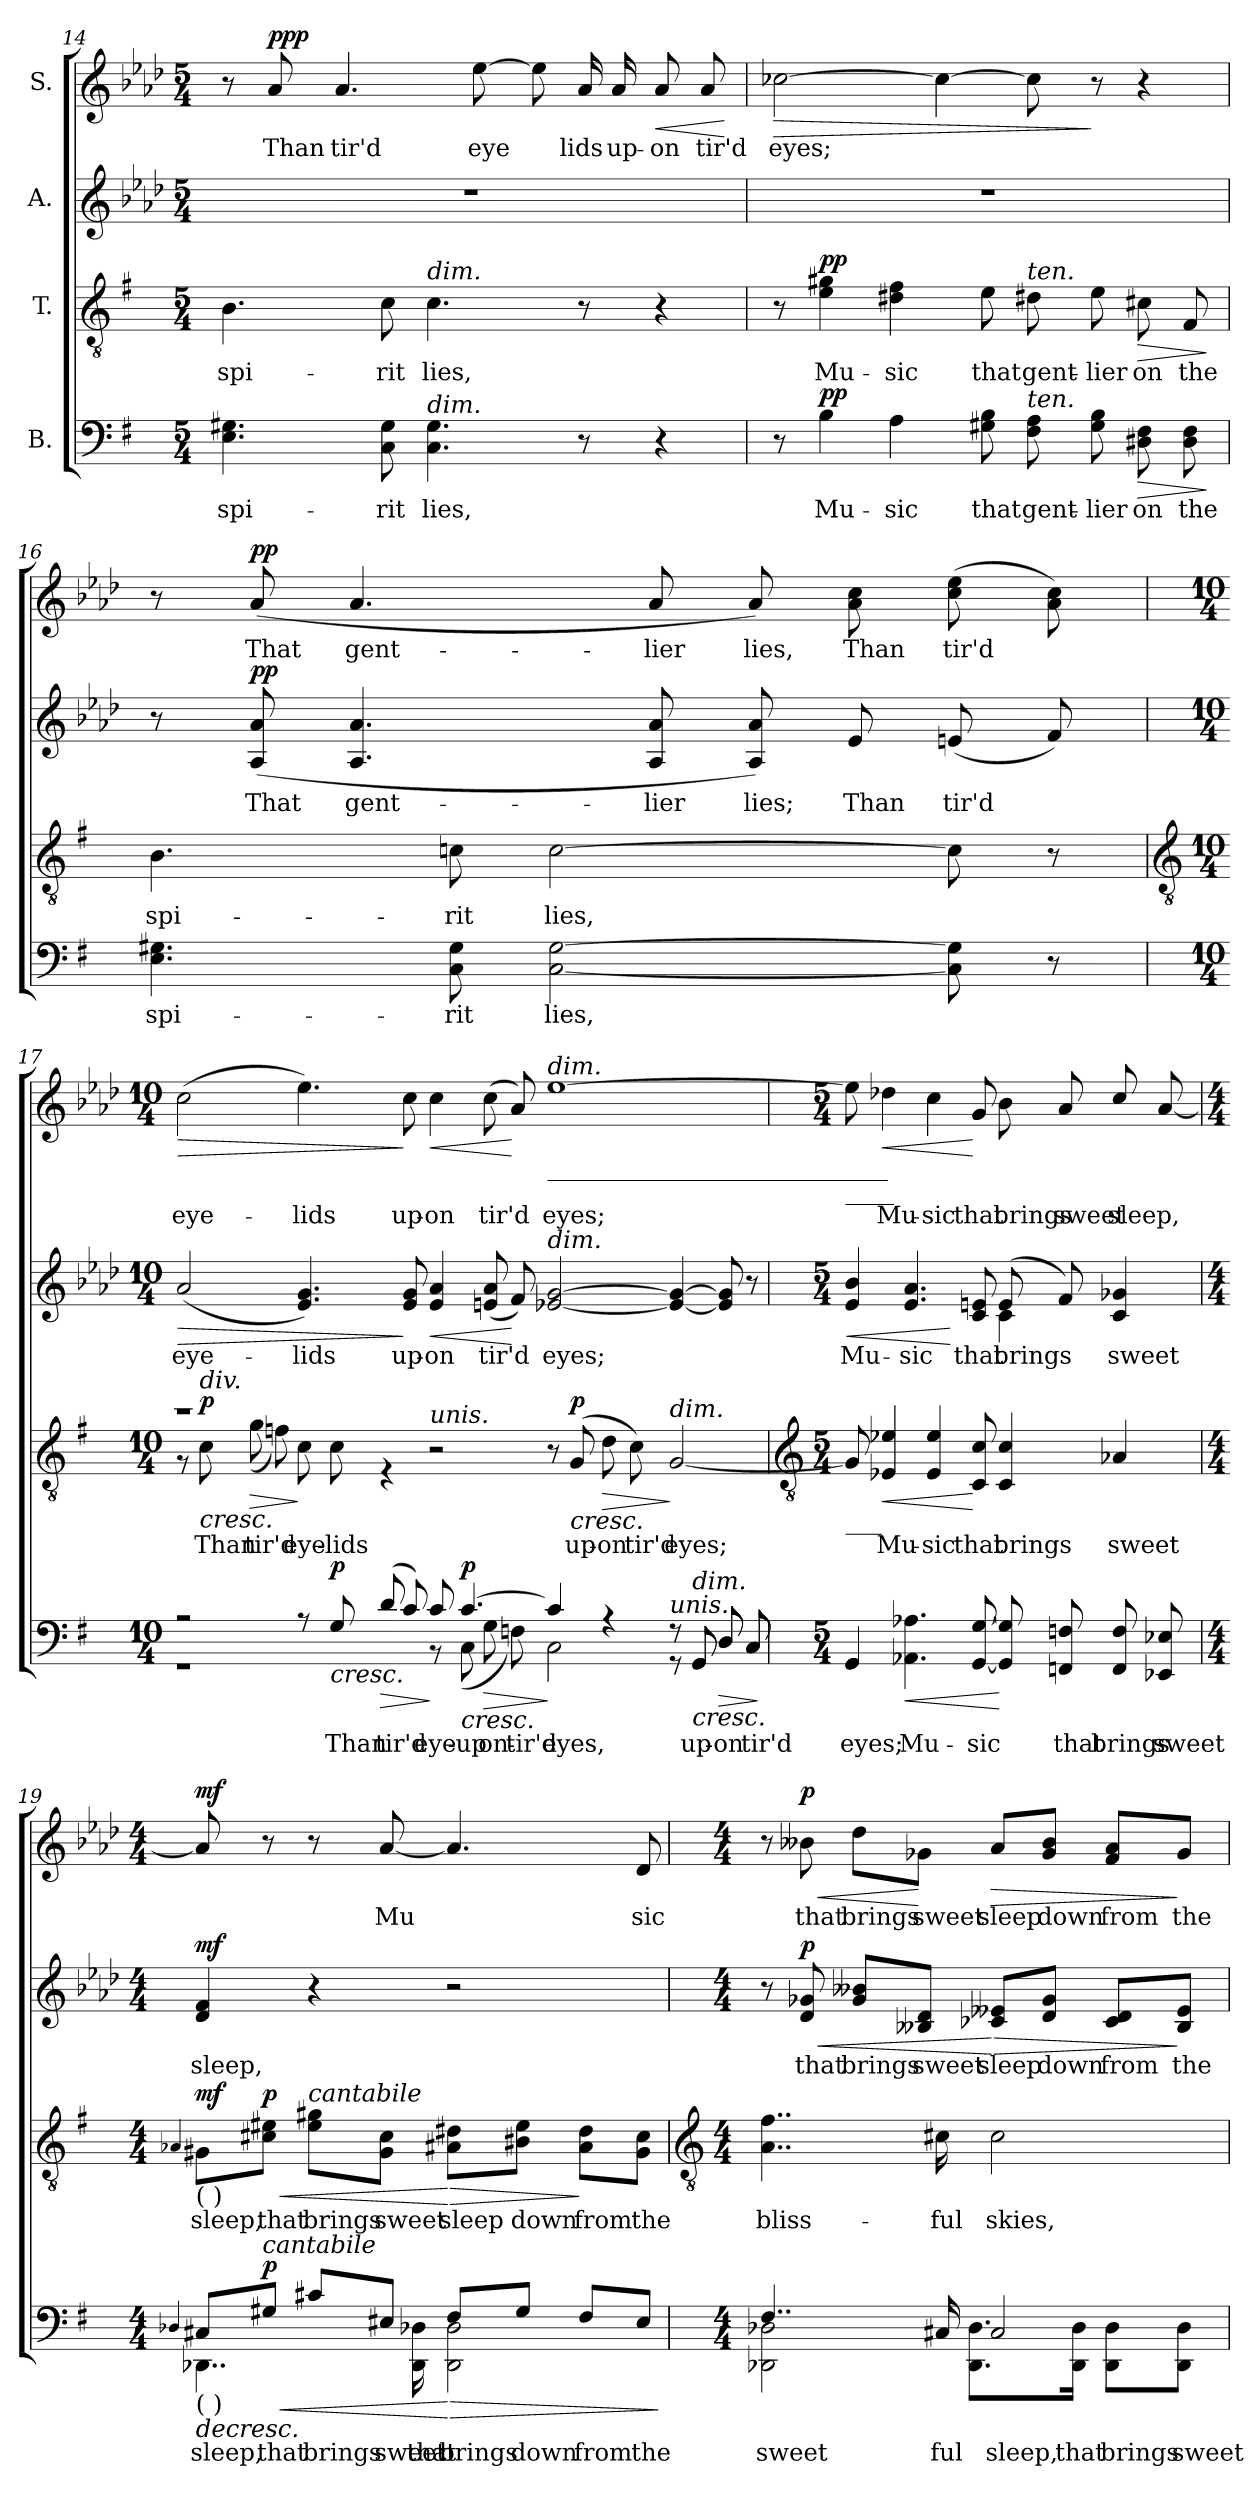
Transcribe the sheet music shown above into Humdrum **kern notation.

**kern	**text	**dynam	**kern	**text	**dynam	**kern	**text	**dynam	**kern	**text	**dynam
*part4	*part4	*part4	*part3	*part3	*part3	*part2	*part2	*part2	*part1	*part1	*part1
*staff4	*staff4	*staff4	*staff3	*staff3	*staff3	*staff2	*staff2	*staff2	*staff1	*staff1	*staff1
*I"B.	*	*	*I"T.	*	*	*I"A.	*	*	*I"S.	*	*
!!LO:LB:g=z
*clefF4	*	*	*clefGv2	*	*	*clefG2	*	*	*clefG2	*	*
*k[f#]	*	*	*k[f#]	*	*	*k[b-e-a-d-]	*	*	*k[b-e-a-d-]	*	*
*G:	*	*	*G:	*	*	*A-:	*	*	*A-:	*	*
*M5/4	*	*	*M5/4	*	*	*M5/4	*	*	*M5/4	*	*
=14	=14	=14	=14	=14	=14	=14	=14	=14	=14	=14	=14
!	!LO:LY:b	!	!	!LO:LY:b	!	!LO:N:vis=1	!	!	!	!	!
4.E 4.G#X	spi-	.	4.B	spi-	.	4%5r	.	.	8r	.	.
!	!	!	!	!	!	!	!	!	!	!LO:LY:b	!LO:DY:a
.	.	.	.	.	.	.	.	.	8a-	Than	ppp
!	!	!	!	!	!	!	!	!	!	!LO:LY:b	!
.	.	.	.	.	.	.	.	.	4.a-	tir'd	.
!	!LO:LY:b	!	!	!LO:LY:b	!	!	!	!	!	!	!
8C 8G#	-rit	.	8c	-rit	.	.	.	.	.	.	.
!	!	!	!LO:TX:a:i:t=dim.	!	!	!	!	!	!	!	!
!LO:TX:a:i:t=dim.	!	!	!	!	!	!	!	!	!	!	!
!	!LO:LY:b	!	!	!LO:LY:b	!	!	!	!	!	!	!
4.C 4.G#	lies,	.	4.c	lies,	.	.	.	.	.	.	.
!	!	!	!	!	!	!	!	!	!	!LO:LY:b	!
.	.	.	.	.	.	.	.	.	[8ee-	eye	.
.	.	.	.	.	.	.	.	.	8ee-]	.	.
!	!	!	!	!	!	!	!	!	!	!LO:LY:b	!
8r	.	.	8r	.	.	.	.	.	16a-	lids	.
!	!	!	!	!	!	!	!	!	!	!LO:LY:b	!
.	.	.	.	.	.	.	.	.	16a-	up-	.
!	!	!	!	!	!	!	!	!	!	!LO:LY:b	!LO:HP:b
4r	.	.	4r	.	.	.	.	.	8a-	-on	<
!	!	!	!	!	!	!	!	!	!	!LO:LY:b	!
.	.	.	.	.	.	.	.	.	8a-	tir'd	.
.	.	.	.	.	.	.	.	.	.	.	[
=15	=15	=15	=15	=15	=15	=15	=15	=15	=15	=15	=15
!	!	!	!	!	!	!LO:N:vis=1	!	!	!	!LO:LY:b	!LO:HP:b
8r	.	.	8r	.	.	4%5r	.	.	[2cc-X	eyes;	>
!	!LO:LY:b	!LO:DY:a	!	!LO:LY:b	!LO:DY:a	!	!	!	!	!	!
4B	Mu-	pp	4e 4g#X	Mu-	pp	.	.	.	.	.	.
!	!LO:LY:b	!	!	!LO:LY:b	!	!	!	!	!	!	!
4A	-sic	.	4d#X 4f#	-sic	.	.	.	.	.	.	.
.	.	.	.	.	.	.	.	.	4cc-_	.	.
!	!LO:LY:b	!	!	!LO:LY:b	!	!	!	!	!	!	!
8G#X 8B	that	.	8e	that	.	.	.	.	.	.	.
!	!	!	!LO:TX:a:i:t=ten.	!	!	!	!	!	!	!	!
!LO:TX:a:i:t=ten.	!	!	!	!	!	!	!	!	!	!	!
!	!LO:LY:b	!	!	!LO:LY:b	!	!	!	!	!	!	!
8F# 8A	gent-	.	8d#X	gent-	.	.	.	.	8cc-]	.	.
!	!LO:LY:b	!	!	!LO:LY:b	!	!	!	!	!	!	!
8G# 8B	-lier	.	8e	-lier	.	.	.	.	8r	.	]
!	!LO:LY:b	!LO:HP:b	!	!LO:LY:b	!LO:HP:b	!	!	!	!	!	!
8D#X 8F#	on	>	8c#X	on	>	.	.	.	4r	.	.
!	!LO:LY:b	!	!	!LO:LY:b	!	!	!	!	!	!	!
8D# 8F#	the	.	8F#	the	.	.	.	.	.	.	.
.	.	]	.	.	]	.	.	.	.	.	.
=16	=16	=16	=16	=16	=16	=16	=16	=16	=16	=16	=16
!	!LO:LY:b	!	!	!LO:LY:b	!	!	!	!	!	!	!
4.E 4.G#X	spi-	.	4.B	spi-	.	8r	.	.	8r	.	.
!	!	!	!	!	!	!	!LO:LY:b	!LO:DY:a	!	!LO:LY:b	!LO:DY:a
.	.	.	.	.	.	(>8A- 8a-	That	pp	(>8a-	That	pp
!	!	!	!	!	!	!	!LO:LY:b	!	!	!LO:LY:b	!
.	.	.	.	.	.	4.A- 4.a-	gent-	.	4.a-	gent-	.
!	!LO:LY:b	!	!	!LO:LY:b	!	!	!	!	!	!	!
8C 8G#	-rit	.	8cn	-rit	.	.	.	.	.	.	.
!	!LO:LY:b	!	!	!LO:LY:b	!	!	!	!	!	!	!
[2C [2G#	lies,	.	[2c	lies,	.	.	.	.	.	.	.
!	!	!	!	!	!	!	!LO:LY:b	!	!	!LO:LY:b	!
.	.	.	.	.	.	8A- 8a-	-lier	.	8a-	-lier	.
!	!	!	!	!	!	!	!LO:LY:b	!	!	!LO:LY:b	!
.	.	.	.	.	.	8A- 8a-)	lies;	.	8a-)	lies,	.
!	!	!	!	!	!	!	!LO:LY:b	!	!	!LO:LY:b	!
.	.	.	.	.	.	8e-	Than	.	8a- 8cc	Than	.
!	!	!	!	!	!	!	!LO:LY:b	!	!	!LO:LY:b	!
8C] 8G#]	.	.	8c]	.	.	(<8en	tir'd	.	(>8cc 8ee-	tir'd	.
8r	.	.	8r	.	.	8f)	.	.	8a- 8cc)	.	.
!!LO:LB:g=z
=17	=17	=17	=17	=17	=17	=17	=17	=17	=17	=17	=17
*	*	*	*clefGv2	*	*	*	*	*	*	*	*
*M10/4	*	*	*M10/4	*	*	*M10/4	*	*	*M10/4	*	*
*^	*	*	*^	*	*	*	*	*	*	*	*
!	!	!	!	!	!	!	!	!	!LO:LY:b	!LO:HP:b	!	!LO:LY:b	!LO:HP:b
2r	1r	.	.	1r	8r	.	.	(<2a-	eye-	>	(>2cc	eye-	>
!	!	!	!	!	!LO:TX:a:i:t=div.	!	!	!	!	!	!	!	!
!	!	!	!	!	!	!LO:LY:a	!LO:HP:b	!	!	!	!	!	!
!	!	!	!	!	!	!	!LO:DY:n=1:a	!	!	!	!	!	!
.	.	.	.	.	8c\	Than	< p	.	.	.	.	.	.
!	!	!	!	!	!	!LO:LY:a	!LO:HP:b	!	!	!	!	!	!
.	.	.	.	.	(>8g\	tir'd	>	.	.	.	.	.	.
.	.	.	.	.	8fn\)	.	[	.	.	.	.	.	.
!	!	!	!	!	!	!LO:LY:a	!	!	!LO:LY:b	!	!	!LO:LY:b	!
8r	.	.	.	.	8c\	eye-	]	4.e- 4.g)	-lids	.	4.ee-)	-lids	.
!	!	!LO:LY:a	!LO:HP:b	!	!	!LO:LY:a	!	!	!	!	!	!	!
!	!	!	!LO:DY:n=1:a	!	!	!	!	!	!	!	!	!	!
8G/	.	Than	< p	.	8c\	-lids	.	.	.	.	.	.	.
!	!	!LO:LY:a	!LO:HP:b	!	!	!	!	!	!	!	!	!	!
(>8d/	.	tir'd	>	.	4r	.	.	.	.	.	.	.	.
!	!	!	!	!	!	!	!	!	!LO:LY:b	!	!	!LO:LY:b	!
8c/)	.	.	[	.	.	.	.	8e- 8g	up-	]	8cc	up-	]
!	!	!	!	!LO:TX:a:i:t=unis.	!	!	!	!	!	!	!	!	!
!	!	!LO:LY:a	!	!	!	!	!	!	!LO:LY:b	!LO:HP:b	!	!LO:LY:b	!LO:HP:b
8c/	8r	eye-	]	2r	1.ryy	.	.	4e- 4a-	-on	<	4cc	-on	<
!	!	!LO:LY:a	!	!	!	!	!	!	!	!	!	!	!
!	!	!LO:LY:b	!LO:HP:b	!	!	!	!	!	!	!	!	!	!
!	!	!	!LO:DY:n=2:b	!	!	!	!	!	!	!	!	!	!
[4.c/	(<8C\	up-	< p	.	.	.	.	.	.	.	.	.	.
!	!	!LO:LY:b	!LO:HP:b	!	!	!	!	!	!LO:LY:b	!	!	!LO:LY:b	!
.	8G\	-on	>	.	.	.	.	(<8en 8a-	tir'd	.	(>8cc	tir'd	.
!	!	!LO:LY:b	!	!	!	!	!	!	!	!	!	!	!
.	8Fn\)	tir'd	[	.	.	.	.	8f)	.	[	8a-)	.	[
!	!	!	!	!	!	!	!	!	!	!	!LO:TX:b:t=____________________________	!	!
!	!	!	!	!	!	!	!	!	!	!	!LO:TX:a:i:t=dim.	!	!
!	!	!	!	!	!	!	!	!LO:TX:a:i:t=dim.	!	!	!	!	!
!	!	!LO:LY:b	!	!	!	!	!	!	!LO:LY:b	!	!	!LO:LY:b	!
4c/]	2C\	eyes,	]	8r	.	.	.	[2e-X [2g	eyes;	.	[1ee-	eyes;	.
!	!	!	!	!	!	!LO:LY:b	!LO:HP:b	!	!	!	!	!	!
!	!	!	!	!	!	!	!LO:DY:n=2:a	!	!	!	!	!	!
.	.	.	.	(>8G	.	up-	< p	.	.	.	.	.	.
!	!	!	!	!	!	!LO:LY:b	!LO:HP:b	!	!	!	!	!	!
4r	.	.	.	8d	.	-on	>	.	.	.	.	.	.
!	!	!	!	!	!	!LO:LY:b	!	!	!	!	!	!	!
.	.	.	.	8c)	.	tir'd	[	.	.	.	.	.	.
!	!	!	!	!LO:TX:a:i:t=dim.	!	!	!	!	!	!	!	!	!
!LO:TX:a:i:t=unis.	!	!	!	!	!	!	!	!	!	!	!	!	!
!	!	!	!	!	!	!LO:LY:b	!	!	!	!	!	!	!
8r	8r	.	.	[2G	.	eyes;	]	4e-_ 4g_	.	.	.	.	.
!LO:TX:a:i:t=dim.	!	!	!	!	!	!	!	!	!	!	!	!	!
!	!	!LO:LY:b	!LO:HP:b	!	!	!	!	!	!	!	!	!	!
8GG/	8GG/	up-	<	.	.	.	.	.	.	.	.	.	.
!	!	!LO:LY:b	!LO:HP:b	!	!	!	!	!	!	!	!	!	!
8D/	8D/	-on	>	.	.	.	.	8e-] 8g]	.	.	.	.	.
!	!	!LO:LY:b	!	!	!	!	!	!	!	!	!	!	!
8C/	8C/	tir'd	[	.	.	.	.	8r	.	.	.	.	.
*v	*v	*	*	*	*	*	*	*	*	*	*	*	*
*	*	*	*v	*v	*	*	*	*	*	*	*	*
.	.	]	.	.	.	.	.	.	.	.	.
!!LO:LB:g=z
=18	=18	=18	=18	=18	=18	=18	=18	=18	=18	=18	=18
*	*	*	*clefGv2	*	*	*	*	*	*	*	*
*M5/4	*	*	*M5/4	*	*	*M5/4	*	*	*M5/4	*	*
*^	*	*	*	*	*	*	*	*	*	*	*
!	!	!	!	!	!	!	!	!	!	!LO:TX:b:t=____	!	!
!	!	!	!	!LO:TX:b:t=___	!	!	!	!	!	!	!	!
!	!	!LO:LY:b	!	!	!	!	!	!LO:LY:b	!LO:HP:b	!	!	!
*	*	*	*	*	*	*	*^	*	*	*	*	*
4GG	4GG/	eyes;	.	8G]	.	.	4e- 4b-	4ryy	Mu-	<	8ee-]	.	.
!	!	!	!	!	!LO:LY:b	!LO:HP:b	!	!	!	!	!	!LO:LY:b	!LO:HP:b
.	.	.	.	4E-X 4e-X	Mu-	<	.	.	.	.	4dd-X	Mu-	<
!	!	!LO:LY:b	!LO:HP:b	!	!	!	!	!	!LO:LY:b	!	!	!	!
2ryy	4.AA-X\ 4.A-X\	Mu-	<	.	.	.	4.e- 4.a-	4ryy	-sic	.	.	.	.
!	!	!	!	!	!LO:LY:b	!	!	!	!	!	!	!LO:LY:b	!
.	.	.	.	4E- 4e-	-sic	.	.	.	.	.	4cc	-sic	.
.	.	.	.	.	.	.	.	4ryy	.	[	.	.	.
!	!	!LO:LY:b	!	!	!LO:LY:b	!	!	!	!LO:LY:b	!	!	!LO:LY:b	!
.	[8GG/ [8G/	-sic	.	8C 8c	that	[	8c 8en	.	that	.	8g	that	[
!	!	!	!	!	!LO:LY:b	!	!	!	!LO:LY:b	!	!	!LO:LY:b	!
8ryy	8GG/] 8G/]	.	[	4C 4c	brings	.	(>8e	4c\	brings	.	8b-	brings	.
!	!	!LO:LY:b	!	!	!	!	!	!	!	!	!	!LO:LY:b	!
4.ryy	8FFn/ 8Fn/	that	.	.	.	.	8f)	.	.	.	8a-	sweet	.
!	!	!LO:LY:b	!	!	!LO:LY:b	!	!	!	!LO:LY:b	!	!	!LO:LY:b	!
.	8FF/ 8F/	brings	.	4A-X	sweet	.	4c 4g-X	4ryy	sweet	.	8cc/	sleep,	.
!	!	!LO:LY:b	!	!	!	!	!	!	!	!	!	!	!
.	8EE-X/ 8E-X/	sweet	.	.	.	.	.	.	.	.	[8a-/	.	.
*	*	*	*	*	*	*	*v	*v	*	*	*	*	*
=19	=19	=19	=19	=19	=19	=19	=19	=19	=19	=19	=19	=19
*M4/4	*	*	*	*M4/4	*	*	*M4/4	*	*	*M4/4	*	*
4qqD-X	.	.	.	4qqA-X	.	.	.	.	.	.	.	.
!	!	!	!	!LO:TX:b:t=(   )	!	!	!	!	!	!	!	!
!LO:TX:b:t=(   )	!	!	!	!	!	!	!	!	!	!	!	!
!	!	!LO:LY:a	!	!	!	!	!	!	!	!	!	!
!	!	!LO:LY:b	!LO:HP:b	!	!LO:LY:b	!	!	!LO:LY:b	!	!	!	!
!	!	!	!LO:DY:n=1:a	!	!	!	!	!	!	!	!	!
!	!	!	!LO:DY:n=2:b	!	!	!LO:DY:a	!	!	!LO:DY:b	!	!	!LO:DY:a
8C#X/L	4..DD-X\	sleep,	> mf mf	8G#XL	sleep,	mf	4d- 4f	sleep,	mf	8a-]	.	mf
!LO:TX:a:i:t=cantabile	!	!	!	!	!	!	!	!	!	!	!	!
!	!	!LO:LY:a	!LO:HP:b	!	!LO:LY:b	!LO:HP:b	!	!	!	!	!	!
!	!	!	!LO:DY:n=3:a	!	!	!LO:DY:n=1:a	!	!	!	!	!	!
8G#X/J	.	that	< p	8c#X 8e#XJ	that	< p	.	.	.	8r	.	.
!	!	!	!	!LO:TX:a:i:t=cantabile	!	!	!	!	!	!	!	!
!	!	!LO:LY:a	!	!	!LO:LY:b	!	!	!	!	!	!	!
8c#X/L	.	brings	.	8e# 8g#XL	brings	.	4r	.	.	8r	.	.
!	!	!LO:LY:a	!	!	!LO:LY:b	!	!	!	!	!	!LO:LY:b	!
8E#X/J	.	sweet	.	8G# 8c#J	sweet	.	.	.	.	[8a-	Mu	.
!	!	!LO:LY:b	!	!	!	!	!	!	!	!	!	!
.	16DD-\ 16D-X\	that	.	.	.	.	.	.	.	.	.	.
!	!	!LO:LY:a	!LO:HP:n=1:b	!	!	!	!	!	!	!	!	!
!	!	!LO:LY:b	!	!	!LO:LY:b	!LO:HP:n=1:b	!	!	!	!	!	!
8F#/L	2DD-\ 2D-\	brings	[ > ]	8A#X 8d#XL	sleep	[ >	2r	.	.	4.a-]	.	.
!	!	!LO:LY:a	!	!	!LO:LY:b	!	!	!	!	!	!	!
8G#/J	.	down	.	8B#X 8e#J	down	.	.	.	.	.	.	.
!	!	!LO:LY:a	!	!	!LO:LY:b	!	!	!	!	!	!	!
8F#/L	.	from	]	8A# 8d#L	from	]	.	.	.	.	.	.
!	!	!LO:LY:a	!	!	!LO:LY:b	!	!	!	!	!	!LO:LY:b	!
8E#/J	.	the	.	8G# 8c#J	the	.	.	.	.	8d-	sic	.
!!LO:LB:g=z
=20	=20	=20	=20	=20	=20	=20	=20	=20	=20	=20	=20	=20
*	*	*	*	*clefGv2	*	*	*	*	*	*	*	*
*M4/4	*	*	*	*M4/4	*	*	*M4/4	*	*	*M4/4	*	*
!	!	!LO:LY:a	!	!	!	!	!	!	!	!	!	!
!	!	!LO:LY:b	!	!	!LO:LY:b	!	!	!	!	!	!	!
4..F#/	2DD-X\ 2D-X\	sweet	.	4..A 4..f#	bliss-	.	8r	.	.	8r	.	.
!	!	!	!	!	!	!	!	!LO:LY:b	!LO:HP:b	!	!LO:LY:b	!LO:HP:b
!	!	!	!	!	!	!	!	!	!LO:DY:n=1:a	!	!	!LO:DY:n=1:a
.	.	.	.	.	.	.	8d- 8g-X	that	< p	8b--X	that	< p
!	!	!	!	!	!	!	!	!LO:LY:b	!	!	!LO:LY:b	!
.	.	.	.	.	.	.	8g- 8b--XL	brings	.	8dd-L	brings	.
!	!	!	!	!	!	!	!	!LO:LY:b	!	!	!LO:LY:b	!
.	.	.	.	.	.	.	8B--X 8d-J	sweet	.	8g-XJ	sweet	[
!	!	!LO:LY:a	!	!	!LO:LY:b	!	!	!	!	!	!	!
16C#X/	.	-ful	.	16c#X	-ful	.	.	.	.	.	.	.
!	!	!LO:LY:a	!	!	!	!	!	!	!	!	!	!
!	!	!LO:LY:b	!	!	!LO:LY:b	!	!	!LO:LY:b	!LO:HP:n=1:b	!	!LO:LY:b	!LO:HP:b
2C#/	8.DD-\ 8.D-\L	sleep,	.	2c#	skies,	.	8c-X 8e--XL	sleep	[ >	8a-L	sleep	>
!	!	!	!	!	!	!	!	!LO:LY:b	!	!	!LO:LY:b	!
.	.	.	.	.	.	.	8d- 8g-J	down	.	8g- 8b--J	down	.
!	!	!LO:LY:b	!	!	!	!	!	!	!	!	!	!
.	16DD-\ 16D-\J	that	.	.	.	.	.	.	.	.	.	.
!	!	!LO:LY:b	!	!	!	!	!	!LO:LY:b	!	!	!LO:LY:b	!
.	8DD-\ 8D-\L	brings	.	.	.	.	8c- 8d-L	from	.	8f 8a-L	from	.
!	!	!LO:LY:b	!	!	!	!	!	!LO:LY:b	!	!	!LO:LY:b	!
.	8DD-\ 8D-\J	sweet	.	.	.	.	8B-- 8e--J	the	]	8g-J	the	]
*v	*v	*	*	*	*	*	*	*	*	*	*	*
=	=	=	=	=	=	=	=	=	=	=	=
*-	*-	*-	*-	*-	*-	*-	*-	*-	*-	*-	*-
